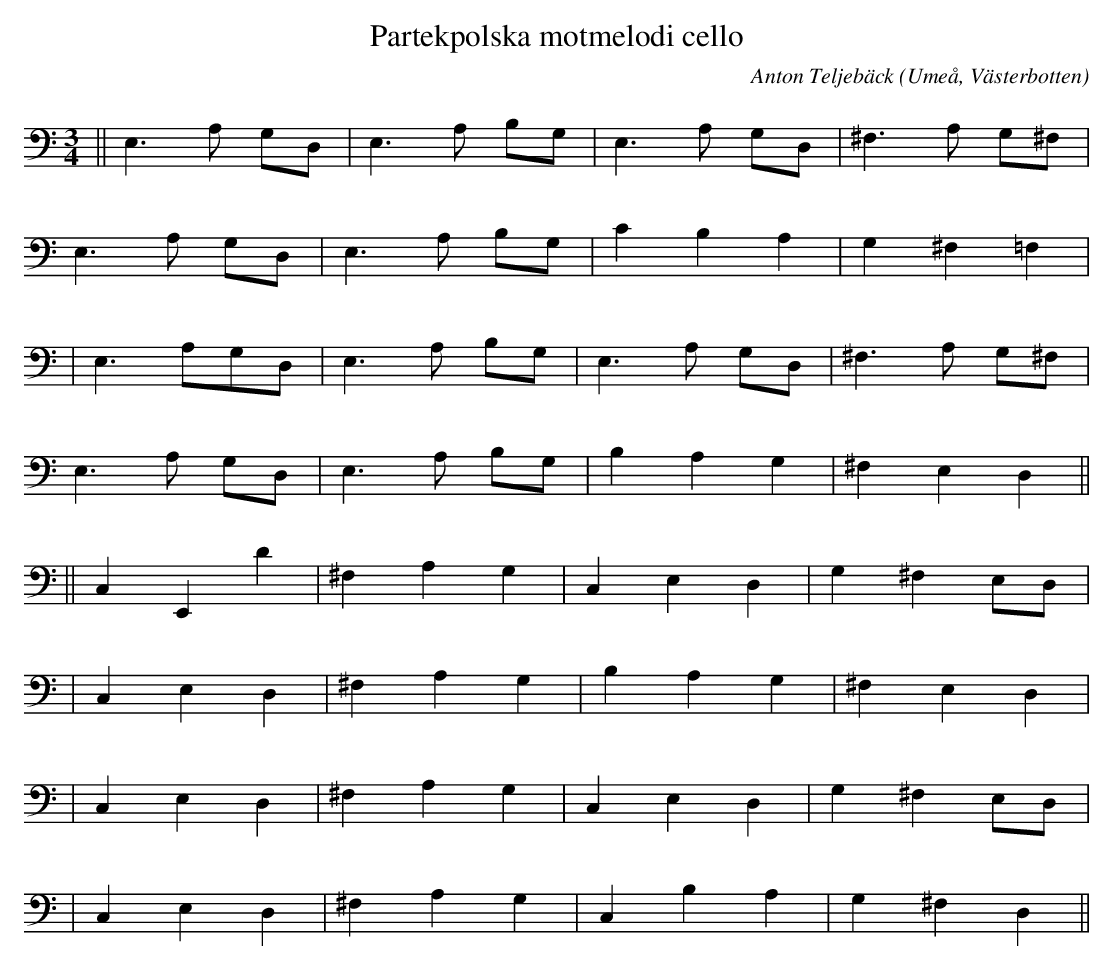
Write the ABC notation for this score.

X:1
T:Partekpolska motmelodi cello
O:Umeå, Västerbotten
C:Anton Teljebäck
M:3/4
L:1/8
K:Am
||E,3A, G,D, | E,3A, B,G, | E,3A, G,D, | ^F,3A, G,^F,|
E,3A, G,D, | E,3A, B,G, | C2 B,2 A,2 | G,2 ^F,2 =F,2 |
| E,3A,G,D, | E,3A, B,G, | E,3A, G,D, | ^F,3A, G,^F,|
E,3A, G,D, | E,3A, B,G, | B,2 A,2 G,2 | ^F,2 E,2 D,2 ||
L:1/4
|| C,E,,D | ^F,A,G, | C,E,D, | G,^F,E,/D,/ |
| C,E,D, | ^F,A,G, | B,A,G, | ^F,E,D, |
|C,E,D, | ^F,A,G, | C,E,D, | G,^F,E,/D,/ |
| C,E,D, | ^F,A,G, | C, B, A, | G, ^F, D, ||
